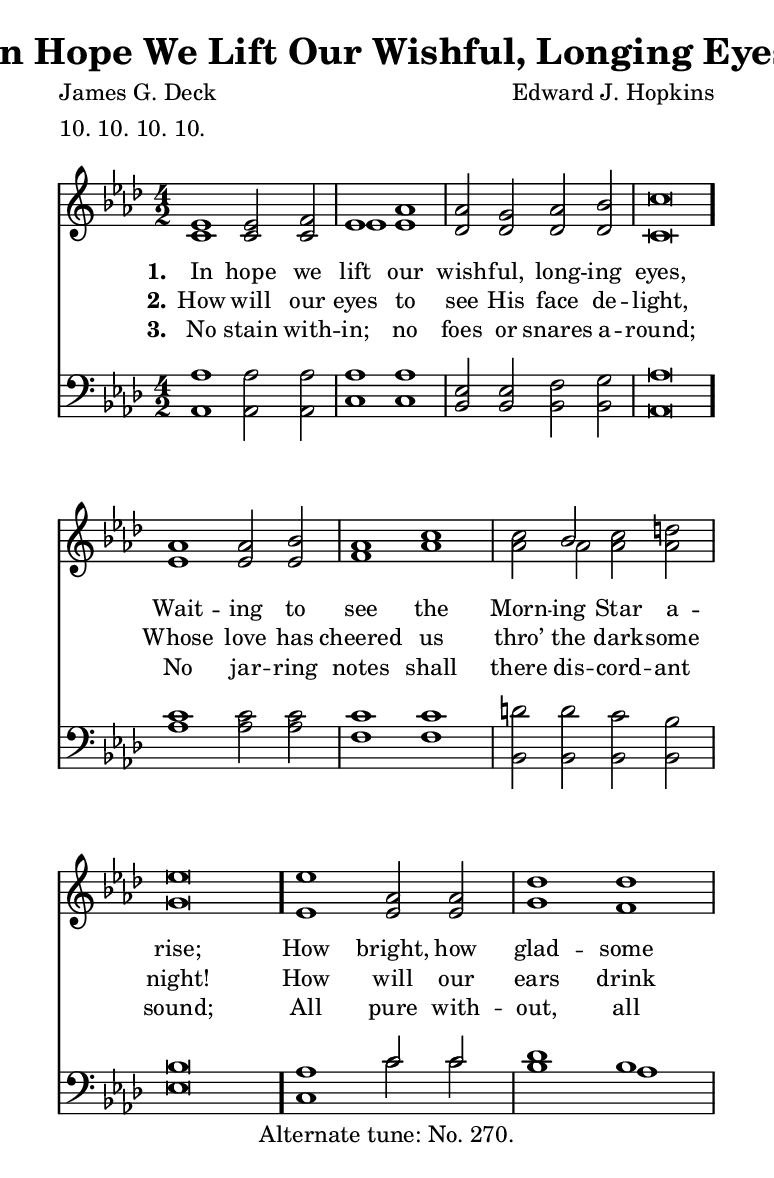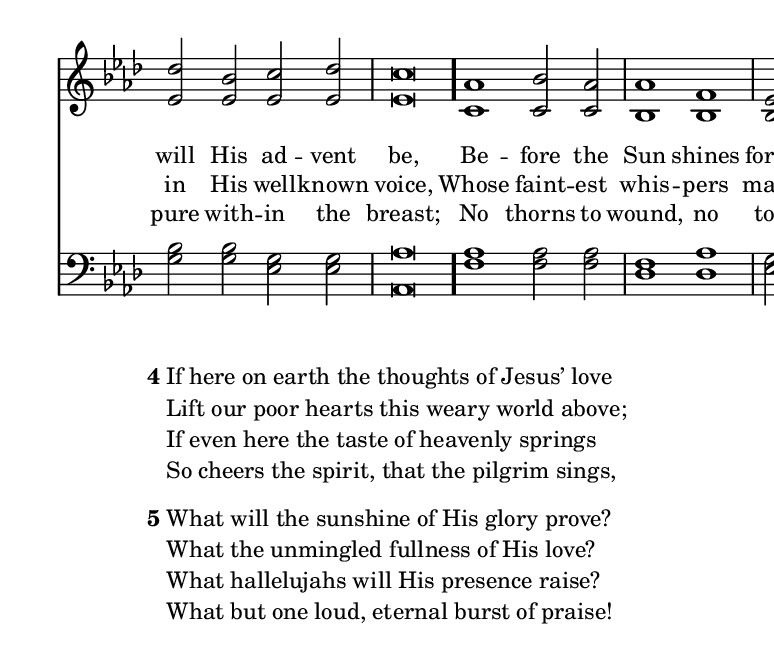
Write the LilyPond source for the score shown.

\include "common/global.ily"
\paper {
  \include "common/paper.ily"
  systems-per-page = ##f
  system-count = 4 % original has 3 systems
score-markup-spacing.padding = 3
score-markup-spacing.basic-distance = 3

  oddFooterMarkup = \markup { \fill-line { \on-the-fly \first-page "Alternate tune: No. 270." } }
}

\header{
  hymnnumber = "166"
  title = "In Hope We Lift Our Wishful, Longing Eyes"
  tunename = "Ellers" % see https://hymnary.org/tune/ellers_hopkins
  meter = "10. 10. 10. 10."
  poet = "James G. Deck" % see https://hymnary.org/text/in_hope_we_lift_our_wishful_longing_eyes
  composer = "Edward J. Hopkins" % see https://hymnary.org/tune/ellers_hopkins
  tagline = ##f
}

patternAA = { c1 c2 c2 | c1 c1 | c2 c2 c2 c2 | c\breve }

global = {
  \include "common/overrides.ily"
  \override Staff.TimeSignature.style = #'numbered
  \time 4/2
  \override Score.MetronomeMark.transparent = ##t % hide all fermata changes too
  \tempo 2=100
  \key aes \major
  \autoBeamOff
}

notesSoprano = {
\global
\relative c' {

  \changePitch \patternAA { ees ees f | ees aes | aes g aes bes | c }
  \changePitch \patternAA { aes aes bes | aes c | c bes c d | ees }
  \changePitch \patternAA { ees aes, aes | des des | des bes c des | c }
  \changePitch \patternAA { aes bes aes | aes f | ees ees f ees | ees }
  \bar "|."

}
}

notesAlto = {
\global
\relative e' {

  \changePitch \patternAA { c c c | ees ees | des des des des | c }
  \changePitch \patternAA { ees ees ees | f aes | aes aes aes aes | g }
  \changePitch \patternAA { ees ees ees | g f | ees ees ees ees | ees }
  \changePitch \patternAA { c c c | bes bes | bes bes des des | c }

}
}

notesTenor = {
\global
\relative a {

  \changePitch \patternAA { aes aes aes | aes aes | ees ees f g | aes }
  \changePitch \patternAA { c c c | c c | d d c bes | bes }
  \changePitch \patternAA { aes c c | des bes | bes bes g g | aes }
  \changePitch \patternAA { aes aes aes | f aes | g g g g | aes }

}
}

notesBass = {
\global
\relative f, {

  \changePitch \patternAA { aes aes aes | c c | bes bes bes bes | aes }
  \changePitch \patternAA { aes' aes aes | f f | bes, bes bes bes | ees }
  \changePitch \patternAA { c c' c | bes aes | g g ees ees | aes, }
  \changePitch \patternAA { f' f f | des des | ees ees ees ees | aes, }

}
}

wordsA = \lyricmode {
\set stanza = "1."

In hope we lift our wish -- ful, long -- ing eyes, \bar "."
Wait -- ing to see the Morn -- ing Star a -- rise; \bar "."
How bright, how glad -- some will His ad -- vent be, \bar "."
Be -- fore the Sun shines forth in ma -- jes -- ty! \bar "."

}

wordsB = \lyricmode {
\set stanza = "2."

How will our eyes to see His face de -- light,
Whose love has cheered us thro’ the dark -- some night!
How will our ears drink in His well -- known voice,
Whose faint -- est whis -- pers make our souls re -- joice.

}

wordsC = \lyricmode {
\set stanza = "3."

No stain with -- in; no foes or snares a -- round;
No jar -- ring notes shall there dis -- cord -- ant sound;
All pure with -- out, all pure with -- in the breast;
No thorns to wound, no toil to mar our rest.

}

wordsD = \markuplist {

\line { If here on earth the thoughts of Jesus’ love }
\line { Lift our poor hearts this weary world above; }
\line { If even here the taste of heavenly springs }
\line { So cheers the spirit, that the pilgrim sings, }

}

wordsE = \markuplist {

\line { What will the sunshine of His glory prove? }
\line { What the unmingled fullness of His love? }
\line { What hallelujahs will His presence raise? }
\line { What but one loud, eternal burst of praise! }

}

\score {
  \context ChoirStaff <<
    \context Staff = upper <<
      \set Staff.autoBeaming = ##f
      \set ChoirStaff.systemStartDelimiter = #'SystemStartBar
      \set ChoirStaff.printPartCombineTexts = ##f
      \partcombine #'(2 . 11) \notesSoprano \notesAlto
      \context NullVoice = sopranos { \voiceOne << \notesSoprano >> }
      \context Lyrics = one   \lyricsto sopranos \wordsA
      \context Lyrics = two   \lyricsto sopranos \wordsB
      \context Lyrics = three \lyricsto sopranos \wordsC
    >>
    \context Staff = men <<
      \set Staff.autoBeaming = ##f
      \clef bass
      \set ChoirStaff.printPartCombineTexts = ##f
      \partcombine #'(2 . 11) \notesTenor \notesBass
    >>
  >>
  \layout {
    \include "common/layout.ily"
  }
  #(cond ((ly:get-option 'eog-midi-permitted) #{ \midi{
    \include "common/midi.ily"
  } #}))
}

\noPageBreak

\markup { \fill-line { \vcenter \column {
  \vspace #1
  \line{ \bold 4 \column { \wordsD } } \combine \null \vspace #0.4
  \line{ \bold 5 \column { \wordsE } }
} } }

\version "2.19.49"  % necessary for upgrading to future LilyPond versions.

% vi:set et ts=2 sw=2 ai nocindent syntax=lilypond:
